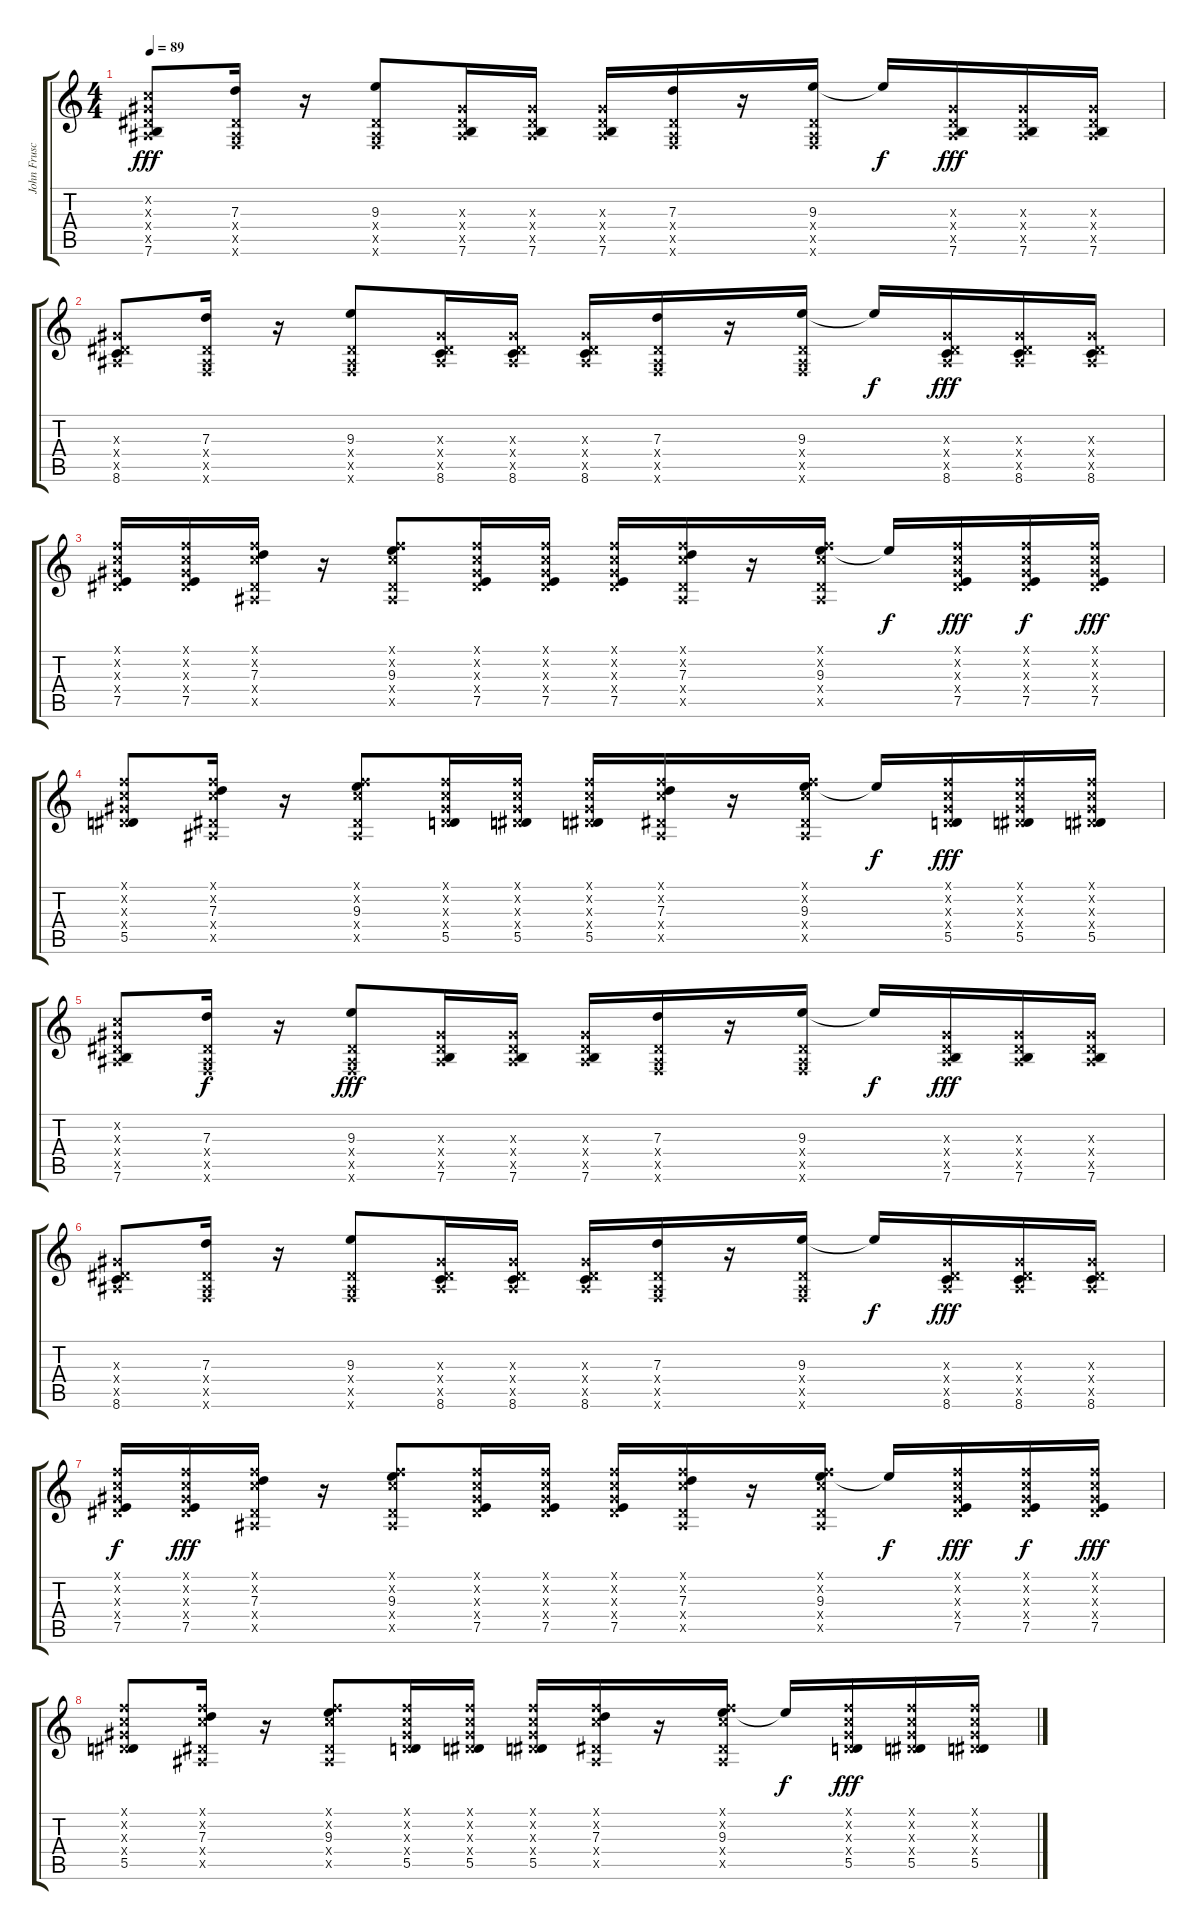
\track ("John Frusciante" "John Frusc") {instrument overdrivenguitar}
\staff {score tabs}
\tuning (E4 B3 G3 D3 A2 E2) {hide}
\ts (4 4)
\tempo 89
\clef g2
\ks c
(1.2{x} 1.3{x} 1.4{x} 1.5{x} 7.6).8{dy fff} (7.3 1.4{x} 1.5{x} 1.6{x}).16 r.16 (9.3 1.4{x} 1.5{x} 1.6{x}).8 (1.3{x} 1.4{x} 1.5{x} 7.6).16 (1.3{x} 1.4{x} 1.5{x} 7.6).16 (1.3{x} 1.4{x} 1.5{x} 7.6).16 (7.3 1.4{x} 1.5{x} 1.6{x}).16 r.16 (9.3 1.4{x} 1.5{x} 1.6{x}).16 9.3{t}.16{dy f} (1.3{x} 1.4{x} 1.5{x} 7.6).16{dy fff} (1.3{x} 1.4{x} 1.5{x} 7.6).16 (1.3{x} 1.4{x} 1.5{x} 7.6).16 |
(1.3{x} 1.4{x} 1.5{x} 8.6).8 (7.3 1.4{x} 1.5{x} 1.6{x}).16 r.16 (9.3 1.4{x} 1.5{x} 1.6{x}).8 (1.3{x} 1.4{x} 1.5{x} 8.6).16 (1.3{x} 1.4{x} 1.5{x} 8.6).16 (1.3{x} 1.4{x} 1.5{x} 8.6).16 (7.3 1.4{x} 1.5{x} 1.6{x}).16 r.16 (9.3 1.4{x} 1.5{x} 1.6{x}).16 9.3{t}.16{dy f} (1.3{x} 1.4{x} 1.5{x} 8.6).16{dy fff} (1.3{x} 1.4{x} 1.5{x} 8.6).16 (1.3{x} 1.4{x} 1.5{x} 8.6).16 |
(1.1{x} 1.2{x} 1.3{x} 1.4{x} 7.5).16 (1.1{x} 1.2{x} 1.3{x} 1.4{x} 7.5).16 (1.1{x} 1.2{x} 7.3 1.4{x} 1.5{x}).16 r.16 (1.1{x} 1.2{x} 9.3 1.4{x} 1.5{x}).8 (1.1{x} 1.2{x} 1.3{x} 1.4{x} 7.5).16 (1.1{x} 1.2{x} 1.3{x} 1.4{x} 7.5).16 (1.1{x} 1.2{x} 1.3{x} 1.4{x} 7.5).16 (1.1{x} 1.2{x} 7.3 1.4{x} 1.5{x}).16 r.16 (1.1{x} 1.2{x} 9.3 1.4{x} 1.5{x}).16 9.3{t}.16{dy f} (1.1{x} 1.2{x} 1.3{x} 1.4{x} 7.5).16{dy fff} (1.1{x} 1.2{x} 1.3{x} 1.4{x} 7.5).16{dy f} (1.1{x} 1.2{x} 1.3{x} 1.4{x} 7.5).16{dy fff} |
(1.1{x} 1.2{x} 1.3{x} 1.4{x} 5.5).8 (1.1{x} 1.2{x} 7.3 1.4{x} 1.5{x}).16 r.16 (1.1{x} 1.2{x} 9.3 1.4{x} 1.5{x}).8 (1.1{x} 1.2{x} 1.3{x} 1.4{x} 5.5).16 (1.1{x} 1.2{x} 1.3{x} 1.4{x} 5.5).16 (1.1{x} 1.2{x} 1.3{x} 1.4{x} 5.5).16 (1.1{x} 1.2{x} 7.3 1.4{x} 1.5{x}).16 r.16 (1.1{x} 1.2{x} 9.3 1.4{x} 1.5{x}).16 9.3{t}.16{dy f} (1.1{x} 1.2{x} 1.3{x} 1.4{x} 5.5).16{dy fff} (1.1{x} 1.2{x} 1.3{x} 1.4{x} 5.5).16 (1.1{x} 1.2{x} 1.3{x} 1.4{x} 5.5).16 |
(1.2{x} 1.3{x} 1.4{x} 1.5{x} 7.6).8 (7.3 1.4{x} 1.5{x} 1.6{x}).16{dy f} r.16 (9.3 1.4{x} 1.5{x} 1.6{x}).8{dy fff} (1.3{x} 1.4{x} 1.5{x} 7.6).16 (1.3{x} 1.4{x} 1.5{x} 7.6).16 (1.3{x} 1.4{x} 1.5{x} 7.6).16 (7.3 1.4{x} 1.5{x} 1.6{x}).16 r.16 (9.3 1.4{x} 1.5{x} 1.6{x}).16 9.3{t}.16{dy f} (1.3{x} 1.4{x} 1.5{x} 7.6).16{dy fff} (1.3{x} 1.4{x} 1.5{x} 7.6).16 (1.3{x} 1.4{x} 1.5{x} 7.6).16 |
(1.3{x} 1.4{x} 1.5{x} 8.6).8 (7.3 1.4{x} 1.5{x} 1.6{x}).16 r.16 (9.3 1.4{x} 1.5{x} 1.6{x}).8 (1.3{x} 1.4{x} 1.5{x} 8.6).16 (1.3{x} 1.4{x} 1.5{x} 8.6).16 (1.3{x} 1.4{x} 1.5{x} 8.6).16 (7.3 1.4{x} 1.5{x} 1.6{x}).16 r.16 (9.3 1.4{x} 1.5{x} 1.6{x}).16 9.3{t}.16{dy f} (1.3{x} 1.4{x} 1.5{x} 8.6).16{dy fff} (1.3{x} 1.4{x} 1.5{x} 8.6).16 (1.3{x} 1.4{x} 1.5{x} 8.6).16 |
(1.1{x} 1.2{x} 1.3{x} 1.4{x} 7.5).16{dy f} (1.1{x} 1.2{x} 1.3{x} 1.4{x} 7.5).16{dy fff} (1.1{x} 1.2{x} 7.3 1.4{x} 1.5{x}).16 r.16 (1.1{x} 1.2{x} 9.3 1.4{x} 1.5{x}).8 (1.1{x} 1.2{x} 1.3{x} 1.4{x} 7.5).16 (1.1{x} 1.2{x} 1.3{x} 1.4{x} 7.5).16 (1.1{x} 1.2{x} 1.3{x} 1.4{x} 7.5).16 (1.1{x} 1.2{x} 7.3 1.4{x} 1.5{x}).16 r.16 (1.1{x} 1.2{x} 9.3 1.4{x} 1.5{x}).16 9.3{t}.16{dy f} (1.1{x} 1.2{x} 1.3{x} 1.4{x} 7.5).16{dy fff} (1.1{x} 1.2{x} 1.3{x} 1.4{x} 7.5).16{dy f} (1.1{x} 1.2{x} 1.3{x} 1.4{x} 7.5).16{dy fff} |
(1.1{x} 1.2{x} 1.3{x} 1.4{x} 5.5).8 (1.1{x} 1.2{x} 7.3 1.4{x} 1.5{x}).16 r.16 (1.1{x} 1.2{x} 9.3 1.4{x} 1.5{x}).8 (1.1{x} 1.2{x} 1.3{x} 1.4{x} 5.5).16 (1.1{x} 1.2{x} 1.3{x} 1.4{x} 5.5).16 (1.1{x} 1.2{x} 1.3{x} 1.4{x} 5.5).16 (1.1{x} 1.2{x} 7.3 1.4{x} 1.5{x}).16 r.16 (1.1{x} 1.2{x} 9.3 1.4{x} 1.5{x}).16 9.3{t}.16{dy f} (1.1{x} 1.2{x} 1.3{x} 1.4{x} 5.5).16{dy fff} (1.1{x} 1.2{x} 1.3{x} 1.4{x} 5.5).16 (1.1{x} 1.2{x} 1.3{x} 1.4{x} 5.5).16
